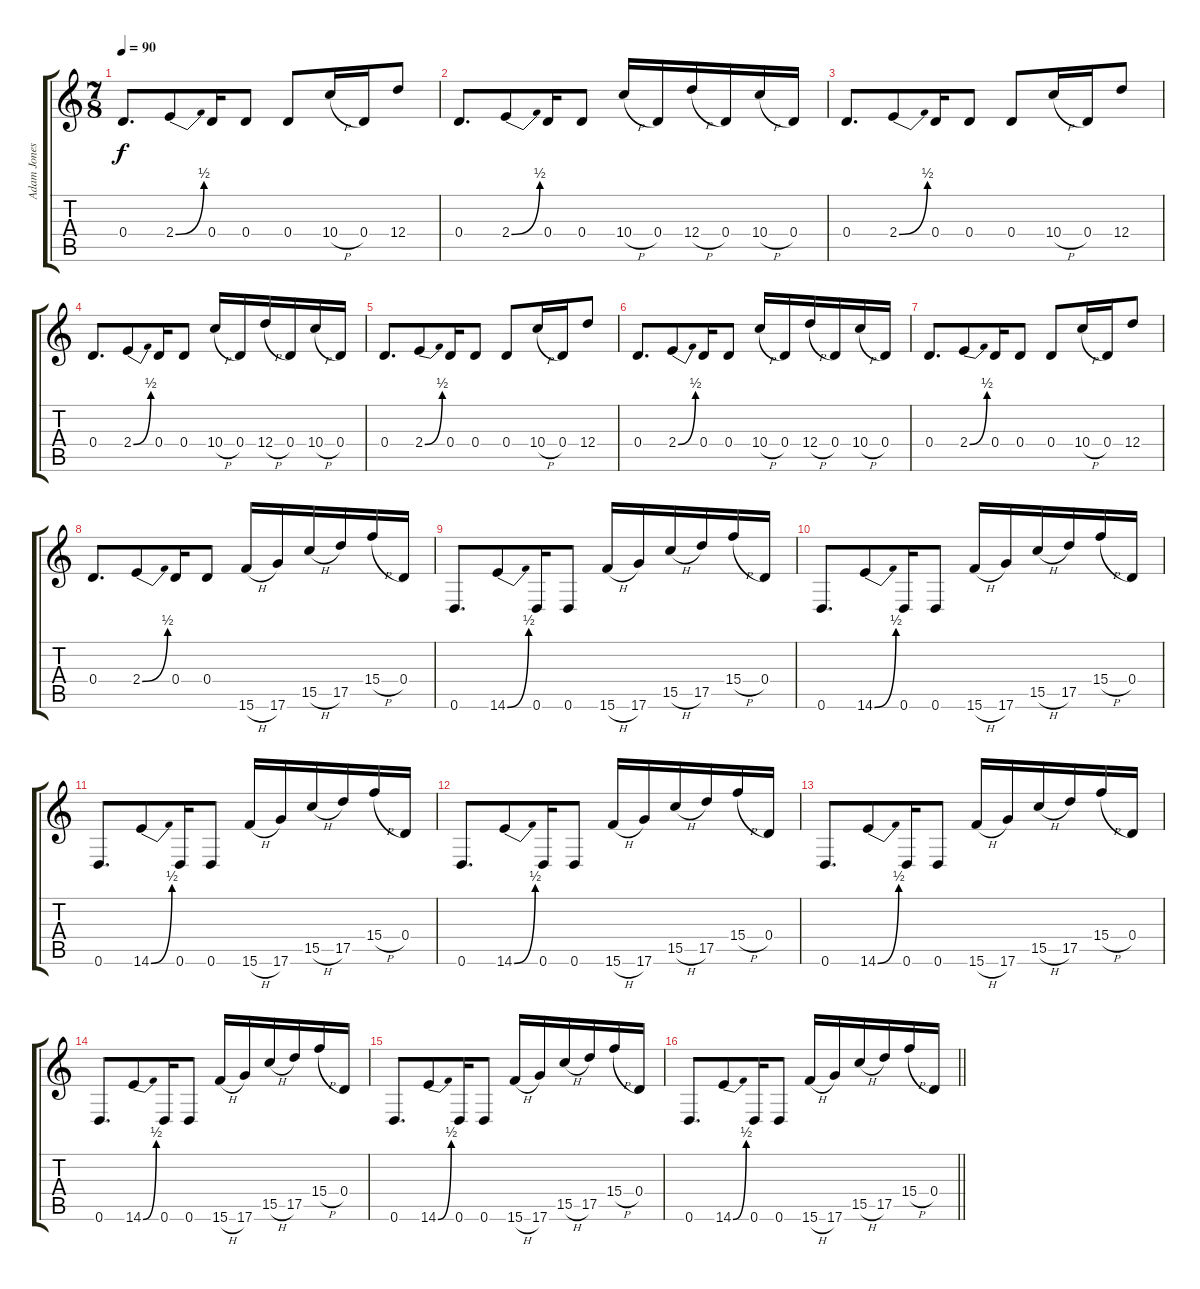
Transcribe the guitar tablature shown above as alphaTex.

\track ("Adam Jones" "Adam Jones") {instrument distortionguitar}
\staff {score tabs}
\tuning (E4 B3 G3 D3 A2 D2) {hide}
\ts (7 8)
\tempo 90
\clef g2
\ks c
0.4.8{d dy f} 2.4{be (bend 0 0 60 2)}.8 0.4.16 0.4.8 0.4.8 10.4{h}.16 0.4.16 12.4.8 |
0.4.8{d} 2.4{be (bend 0 0 60 2)}.8 0.4.16 0.4.8 10.4{h}.16 0.4.16 12.4{h}.16 0.4.16 10.4{h}.16 0.4.16 |
0.4.8{d} 2.4{be (bend 0 0 60 2)}.8 0.4.16 0.4.8 0.4.8 10.4{h}.16 0.4.16 12.4.8 |
0.4.8{d} 2.4{be (bend 0 0 60 2)}.8 0.4.16 0.4.8 10.4{h}.16 0.4.16 12.4{h}.16 0.4.16 10.4{h}.16 0.4.16 |
0.4.8{d} 2.4{be (bend 0 0 60 2)}.8 0.4.16 0.4.8 0.4.8 10.4{h}.16 0.4.16 12.4.8 |
0.4.8{d} 2.4{be (bend 0 0 60 2)}.8 0.4.16 0.4.8 10.4{h}.16 0.4.16 12.4{h}.16 0.4.16 10.4{h}.16 0.4.16 |
0.4.8{d} 2.4{be (bend 0 0 60 2)}.8 0.4.16 0.4.8 0.4.8 10.4{h}.16 0.4.16 12.4.8 |
0.4.8{d} 2.4{be (bend 0 0 60 2)}.8 0.4.16 0.4.8 15.6{h}.16 17.6.16 15.5{h}.16 17.5.16 15.4{h}.16 0.4.16 |
0.6.8{d} 14.6{be (bend 0 0 60 2)}.8 0.6.16 0.6.8 15.6{h}.16 17.6.16 15.5{h}.16 17.5.16 15.4{h}.16 0.4.16 |
0.6.8{d} 14.6{be (bend 0 0 60 2)}.8 0.6.16 0.6.8 15.6{h}.16 17.6.16 15.5{h}.16 17.5.16 15.4{h}.16 0.4.16 |
0.6.8{d} 14.6{be (bend 0 0 60 2)}.8 0.6.16 0.6.8 15.6{h}.16 17.6.16 15.5{h}.16 17.5.16 15.4{h}.16 0.4.16 |
0.6.8{d} 14.6{be (bend 0 0 60 2)}.8 0.6.16 0.6.8 15.6{h}.16 17.6.16 15.5{h}.16 17.5.16 15.4{h}.16 0.4.16 |
0.6.8{d} 14.6{be (bend 0 0 60 2)}.8 0.6.16 0.6.8 15.6{h}.16 17.6.16 15.5{h}.16 17.5.16 15.4{h}.16 0.4.16 |
0.6.8{d} 14.6{be (bend 0 0 60 2)}.8 0.6.16 0.6.8 15.6{h}.16 17.6.16 15.5{h}.16 17.5.16 15.4{h}.16 0.4.16 |
0.6.8{d} 14.6{be (bend 0 0 60 2)}.8 0.6.16 0.6.8 15.6{h}.16 17.6.16 15.5{h}.16 17.5.16 15.4{h}.16 0.4.16 |
\barLineRight lightlight
0.6.8{d} 14.6{be (bend 0 0 60 2)}.8 0.6.16 0.6.8 15.6{h}.16 17.6.16 15.5{h}.16 17.5.16 15.4{h}.16 0.4.16
